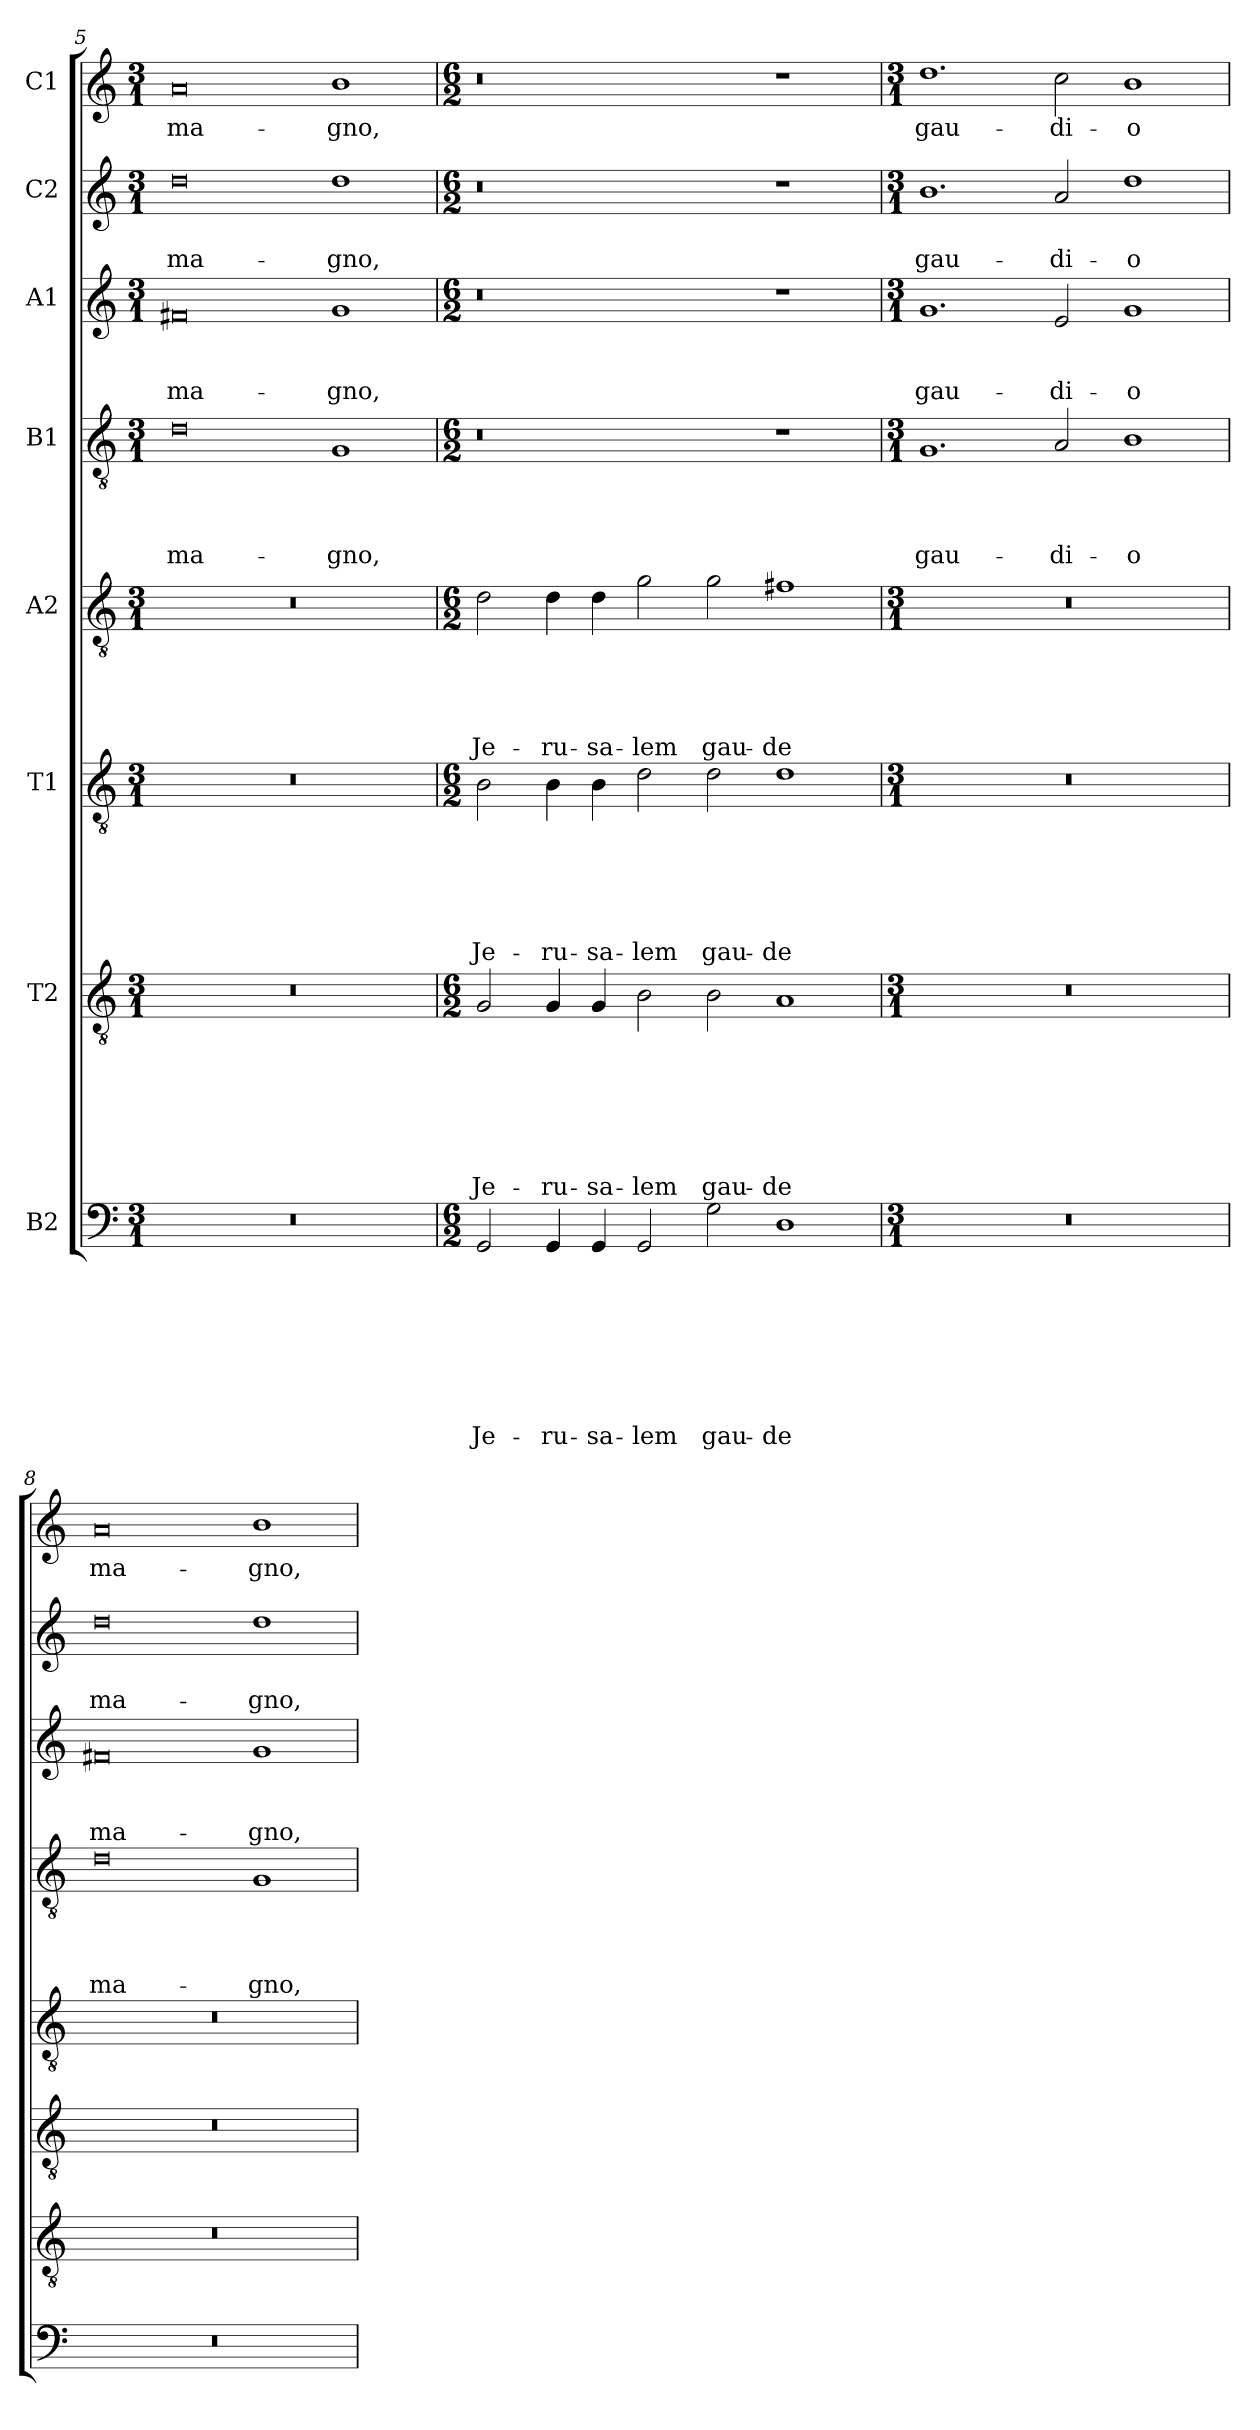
**kern	**text	**text	**text	**text	**text	**text	**text	**text	**kern	**text	**text	**text	**text	**text	**text	**text	**kern	**text	**text	**text	**text	**text	**text	**kern	**text	**text	**text	**text	**text	**kern	**text	**text	**text	**text	**kern	**text	**text	**text	**kern	**text	**text	**kern	**text
*part8	*part8	*part8	*part8	*part8	*part8	*part8	*part8	*part8	*part7	*part7	*part7	*part7	*part7	*part7	*part7	*part7	*part6	*part6	*part6	*part6	*part6	*part6	*part6	*part5	*part5	*part5	*part5	*part5	*part5	*part4	*part4	*part4	*part4	*part4	*part3	*part3	*part3	*part3	*part2	*part2	*part2	*part1	*part1
*staff8	*staff8	*staff8	*staff8	*staff8	*staff8	*staff8	*staff8	*staff8	*staff7	*staff7	*staff7	*staff7	*staff7	*staff7	*staff7	*staff7	*staff6	*staff6	*staff6	*staff6	*staff6	*staff6	*staff6	*staff5	*staff5	*staff5	*staff5	*staff5	*staff5	*staff4	*staff4	*staff4	*staff4	*staff4	*staff3	*staff3	*staff3	*staff3	*staff2	*staff2	*staff2	*staff1	*staff1
*I"B2	*	*	*	*	*	*	*	*	*I"T2	*	*	*	*	*	*	*	*I"T1	*	*	*	*	*	*	*I"A2	*	*	*	*	*	*I"B1	*	*	*	*	*I"A1	*	*	*	*I"C2	*	*	*I"C1	*
*clefF4	*	*	*	*	*	*	*	*	*clefGv2	*	*	*	*	*	*	*	*clefGv2	*	*	*	*	*	*	*clefGv2	*	*	*	*	*	*clefGv2	*	*	*	*	*clefG2	*	*	*	*clefG2	*	*	*clefG2	*
*k[]	*	*	*	*	*	*	*	*	*k[]	*	*	*	*	*	*	*	*k[]	*	*	*	*	*	*	*k[]	*	*	*	*	*	*k[]	*	*	*	*	*k[]	*	*	*	*k[]	*	*	*k[]	*
*C:	*	*	*	*	*	*	*	*	*C:	*	*	*	*	*	*	*	*C:	*	*	*	*	*	*	*C:	*	*	*	*	*	*C:	*	*	*	*	*C:	*	*	*	*C:	*	*	*C:	*
*M3/1	*	*	*	*	*	*	*	*	*M3/1	*	*	*	*	*	*	*	*M3/1	*	*	*	*	*	*	*M3/1	*	*	*	*	*	*M3/1	*	*	*	*	*M3/1	*	*	*	*M3/1	*	*	*M3/1	*
=5	=5	=5	=5	=5	=5	=5	=5	=5	=5	=5	=5	=5	=5	=5	=5	=5	=5	=5	=5	=5	=5	=5	=5	=5	=5	=5	=5	=5	=5	=5	=5	=5	=5	=5	=5	=5	=5	=5	=5	=5	=5	=5	=5
!	!	!	!	!	!	!	!	!	!	!	!	!	!	!	!	!	!	!	!	!	!	!	!	!	!	!	!	!	!	!	!	!	!	!LO:LY:b	!	!	!	!LO:LY:b	!	!	!LO:LY:b	!	!LO:LY:b
0.r	.	.	.	.	.	.	.	.	0.r	.	.	.	.	.	.	.	0.r	.	.	.	.	.	.	0.r	.	.	.	.	.	0d	.	.	.	ma-	0f#X	.	.	ma-	0dd	.	ma-	0a	ma-
!	!	!	!	!	!	!	!	!	!	!	!	!	!	!	!	!	!	!	!	!	!	!	!	!	!	!	!	!	!	!	!	!	!	!LO:LY:b	!	!	!	!LO:LY:b	!	!	!LO:LY:b	!	!LO:LY:b
.	.	.	.	.	.	.	.	.	.	.	.	.	.	.	.	.	.	.	.	.	.	.	.	.	.	.	.	.	.	1G	.	.	.	-gno,	1g	.	.	-gno,	1dd	.	-gno,	1b	-gno,
!!LO:LB:g=z
=6	=6	=6	=6	=6	=6	=6	=6	=6	=6	=6	=6	=6	=6	=6	=6	=6	=6	=6	=6	=6	=6	=6	=6	=6	=6	=6	=6	=6	=6	=6	=6	=6	=6	=6	=6	=6	=6	=6	=6	=6	=6	=6	=6
*M6/2	*	*	*	*	*	*	*	*	*M6/2	*	*	*	*	*	*	*	*M6/2	*	*	*	*	*	*	*M6/2	*	*	*	*	*	*M6/2	*	*	*	*	*M6/2	*	*	*	*M6/2	*	*	*M6/2	*
!	!	!	!	!	!	!	!	!LO:LY:b	!	!	!	!	!	!	!	!LO:LY:b	!	!	!	!	!	!	!LO:LY:b	!	!	!	!	!	!LO:LY:b	!	!	!	!	!	!	!	!	!	!	!	!	!	!
2GG/	.	.	.	.	.	.	.	Je-	2G/	.	.	.	.	.	.	Je-	2B\	.	.	.	.	.	Je-	2d\	.	.	.	.	Je-	0r	.	.	.	.	0r	.	.	.	0r	.	.	0r	.
!	!	!	!	!	!	!	!	!LO:LY:b	!	!	!	!	!	!	!	!LO:LY:b	!	!	!	!	!	!	!LO:LY:b	!	!	!	!	!	!LO:LY:b	!	!	!	!	!	!	!	!	!	!	!	!	!	!
4GG/	.	.	.	.	.	.	.	-ru-	4G/	.	.	.	.	.	.	-ru-	4B\	.	.	.	.	.	-ru-	4d\	.	.	.	.	-ru-	.	.	.	.	.	.	.	.	.	.	.	.	.	.
!	!	!	!	!	!	!	!	!LO:LY:b	!	!	!	!	!	!	!	!LO:LY:b	!	!	!	!	!	!	!LO:LY:b	!	!	!	!	!	!LO:LY:b	!	!	!	!	!	!	!	!	!	!	!	!	!	!
4GG/	.	.	.	.	.	.	.	-sa-	4G/	.	.	.	.	.	.	-sa-	4B\	.	.	.	.	.	-sa-	4d\	.	.	.	.	-sa-	.	.	.	.	.	.	.	.	.	.	.	.	.	.
!	!	!	!	!	!	!	!	!LO:LY:b	!	!	!	!	!	!	!	!LO:LY:b	!	!	!	!	!	!	!LO:LY:b	!	!	!	!	!	!LO:LY:b	!	!	!	!	!	!	!	!	!	!	!	!	!	!
2GG/	.	.	.	.	.	.	.	-lem	2B\	.	.	.	.	.	.	-lem	2d\	.	.	.	.	.	-lem	2g\	.	.	.	.	-lem	.	.	.	.	.	.	.	.	.	.	.	.	.	.
!	!	!	!	!	!	!	!	!LO:LY:b	!	!	!	!	!	!	!	!LO:LY:b	!	!	!	!	!	!	!LO:LY:b	!	!	!	!	!	!LO:LY:b	!	!	!	!	!	!	!	!	!	!	!	!	!	!
2G\	.	.	.	.	.	.	.	gau-	2B\	.	.	.	.	.	.	gau-	2d\	.	.	.	.	.	gau-	2g\	.	.	.	.	gau-	.	.	.	.	.	.	.	.	.	.	.	.	.	.
!	!	!	!	!	!	!	!	!LO:LY:b	!	!	!	!	!	!	!	!LO:LY:b	!	!	!	!	!	!	!LO:LY:b	!	!	!	!	!	!LO:LY:b	!	!	!	!	!	!	!	!	!	!	!	!	!	!
1D	.	.	.	.	.	.	.	-de	1A	.	.	.	.	.	.	-de	1d	.	.	.	.	.	-de	1f#X	.	.	.	.	-de	1r	.	.	.	.	1r	.	.	.	1r	.	.	1r	.
=7	=7	=7	=7	=7	=7	=7	=7	=7	=7	=7	=7	=7	=7	=7	=7	=7	=7	=7	=7	=7	=7	=7	=7	=7	=7	=7	=7	=7	=7	=7	=7	=7	=7	=7	=7	=7	=7	=7	=7	=7	=7	=7	=7
*M3/1	*	*	*	*	*	*	*	*	*M3/1	*	*	*	*	*	*	*	*M3/1	*	*	*	*	*	*	*M3/1	*	*	*	*	*	*M3/1	*	*	*	*	*M3/1	*	*	*	*M3/1	*	*	*M3/1	*
!	!	!	!	!	!	!	!	!	!	!	!	!	!	!	!	!	!	!	!	!	!	!	!	!	!	!	!	!	!	!	!	!	!	!LO:LY:b	!	!	!	!LO:LY:b	!	!	!LO:LY:b	!	!LO:LY:b
0.r	.	.	.	.	.	.	.	.	0.r	.	.	.	.	.	.	.	0.r	.	.	.	.	.	.	0.r	.	.	.	.	.	1.G	.	.	.	gau-	1.g	.	.	gau-	1.b	.	gau-	1.dd	gau-
!	!	!	!	!	!	!	!	!	!	!	!	!	!	!	!	!	!	!	!	!	!	!	!	!	!	!	!	!	!	!	!	!	!	!LO:LY:b	!	!	!	!LO:LY:b	!	!	!LO:LY:b	!	!LO:LY:b
.	.	.	.	.	.	.	.	.	.	.	.	.	.	.	.	.	.	.	.	.	.	.	.	.	.	.	.	.	.	2A/	.	.	.	-di-	2e/	.	.	-di-	2a/	.	-di-	2cc\	-di-
!	!	!	!	!	!	!	!	!	!	!	!	!	!	!	!	!	!	!	!	!	!	!	!	!	!	!	!	!	!	!	!	!	!	!LO:LY:b	!	!	!	!LO:LY:b	!	!	!LO:LY:b	!	!LO:LY:b
.	.	.	.	.	.	.	.	.	.	.	.	.	.	.	.	.	.	.	.	.	.	.	.	.	.	.	.	.	.	1B	.	.	.	-o	1g	.	.	-o	1dd	.	-o	1b	-o
=8	=8	=8	=8	=8	=8	=8	=8	=8	=8	=8	=8	=8	=8	=8	=8	=8	=8	=8	=8	=8	=8	=8	=8	=8	=8	=8	=8	=8	=8	=8	=8	=8	=8	=8	=8	=8	=8	=8	=8	=8	=8	=8	=8
!	!	!	!	!	!	!	!	!	!	!	!	!	!	!	!	!	!	!	!	!	!	!	!	!	!	!	!	!	!	!	!	!	!	!LO:LY:b	!	!	!	!LO:LY:b	!	!	!LO:LY:b	!	!LO:LY:b
0.r	.	.	.	.	.	.	.	.	0.r	.	.	.	.	.	.	.	0.r	.	.	.	.	.	.	0.r	.	.	.	.	.	0d	.	.	.	ma-	0f#X	.	.	ma-	0dd	.	ma-	0a	ma-
!	!	!	!	!	!	!	!	!	!	!	!	!	!	!	!	!	!	!	!	!	!	!	!	!	!	!	!	!	!	!	!	!	!	!LO:LY:b	!	!	!	!LO:LY:b	!	!	!LO:LY:b	!	!LO:LY:b
.	.	.	.	.	.	.	.	.	.	.	.	.	.	.	.	.	.	.	.	.	.	.	.	.	.	.	.	.	.	1G	.	.	.	-gno,	1g	.	.	-gno,	1dd	.	-gno,	1b	-gno,
=	=	=	=	=	=	=	=	=	=	=	=	=	=	=	=	=	=	=	=	=	=	=	=	=	=	=	=	=	=	=	=	=	=	=	=	=	=	=	=	=	=	=	=
*-	*-	*-	*-	*-	*-	*-	*-	*-	*-	*-	*-	*-	*-	*-	*-	*-	*-	*-	*-	*-	*-	*-	*-	*-	*-	*-	*-	*-	*-	*-	*-	*-	*-	*-	*-	*-	*-	*-	*-	*-	*-	*-	*-
